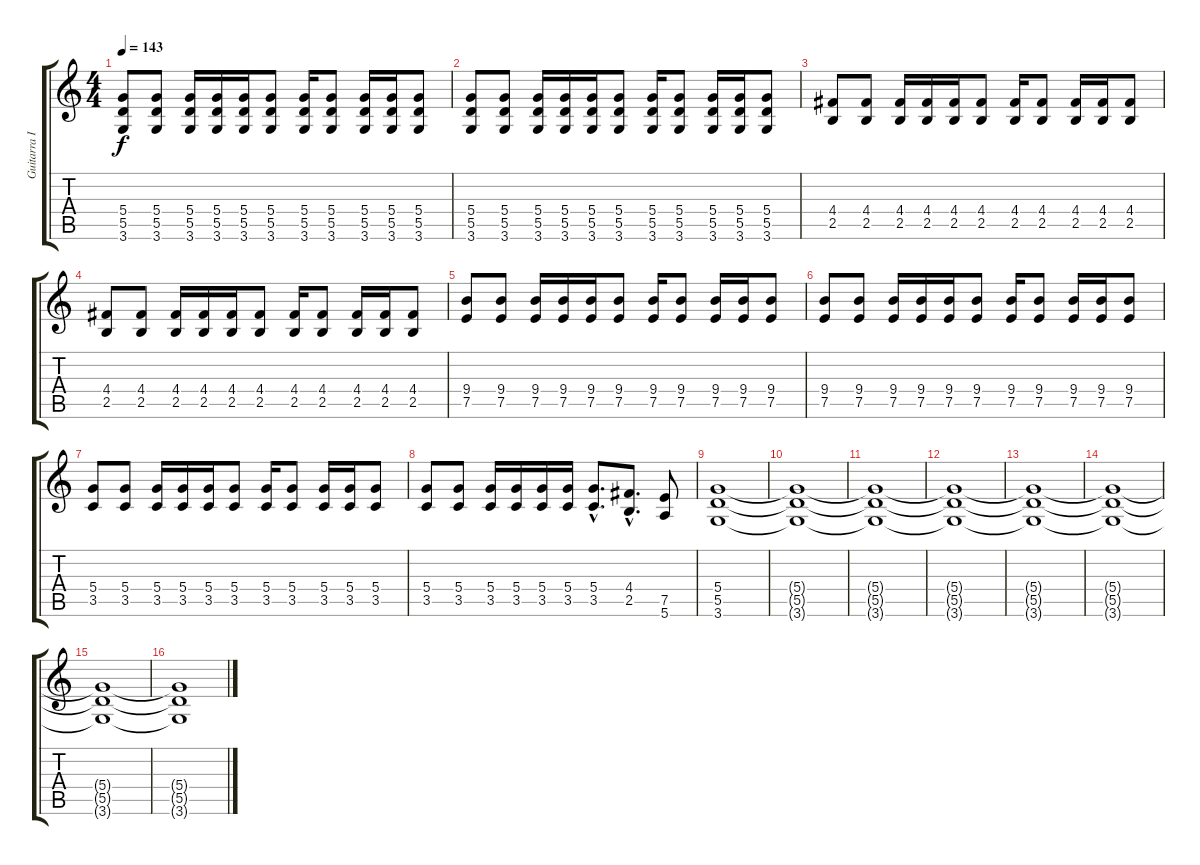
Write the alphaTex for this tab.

\track ("Guitarra II" "Guitarra I") {instrument overdrivenguitar}
\staff {score tabs}
\tuning (E4 B3 G3 D3 A2 E2) {hide}
\ts (4 4)
\tempo 143
\clef g2
\ks c
(5.4 5.5 3.6).8{dy f} (5.4 5.5 3.6).8 (5.4 5.5 3.6).16 (5.4 5.5 3.6).16 (5.4 5.5 3.6).16 (5.4 5.5 3.6).8 (5.4 5.5 3.6).16 (5.4 5.5 3.6).8 (5.4 5.5 3.6).16 (5.4 5.5 3.6).16 (5.4 5.5 3.6).8 |
(5.4 5.5 3.6).8 (5.4 5.5 3.6).8 (5.4 5.5 3.6).16 (5.4 5.5 3.6).16 (5.4 5.5 3.6).16 (5.4 5.5 3.6).8 (5.4 5.5 3.6).16 (5.4 5.5 3.6).8 (5.4 5.5 3.6).16 (5.4 5.5 3.6).16 (5.4 5.5 3.6).8 |
(4.4 2.5).8 (4.4 2.5).8 (4.4 2.5).16 (4.4 2.5).16 (4.4 2.5).16 (4.4 2.5).8 (4.4 2.5).16 (4.4 2.5).8 (4.4 2.5).16 (4.4 2.5).16 (4.4 2.5).8 |
(4.4 2.5).8 (4.4 2.5).8 (4.4 2.5).16 (4.4 2.5).16 (4.4 2.5).16 (4.4 2.5).8 (4.4 2.5).16 (4.4 2.5).8 (4.4 2.5).16 (4.4 2.5).16 (4.4 2.5).8 |
(9.4 7.5).8 (9.4 7.5).8 (9.4 7.5).16 (9.4 7.5).16 (9.4 7.5).16 (9.4 7.5).8 (9.4 7.5).16 (9.4 7.5).8 (9.4 7.5).16 (9.4 7.5).16 (9.4 7.5).8 |
(9.4 7.5).8 (9.4 7.5).8 (9.4 7.5).16 (9.4 7.5).16 (9.4 7.5).16 (9.4 7.5).8 (9.4 7.5).16 (9.4 7.5).8 (9.4 7.5).16 (9.4 7.5).16 (9.4 7.5).8 |
(5.4 3.5).8 (5.4 3.5).8 (5.4 3.5).16 (5.4 3.5).16 (5.4 3.5).16 (5.4 3.5).8 (5.4 3.5).16 (5.4 3.5).8 (5.4 3.5).16 (5.4 3.5).16 (5.4 3.5).8 |
(5.4 3.5).8 (5.4 3.5).8 (5.4 3.5).16 (5.4 3.5).16 (5.4 3.5).16 (5.4 3.5).16 (5.4{hac} 3.5{hac}).8{d} (4.4{hac} 2.5{hac}).8{d} (7.5 5.6).8 |
(5.4 5.5 3.6).1 |
(5.4{t} 5.5{t} 3.6{t}).1 |
(5.4{t} 5.5{t} 3.6{t}).1 |
(5.4{t} 5.5{t} 3.6{t}).1 |
(5.4{t} 5.5{t} 3.6{t}).1{volume 0} |
(5.4{t} 5.5{t} 3.6{t}).1 |
(5.4{t} 5.5{t} 3.6{t}).1 |
(5.4{t} 5.5{t} 3.6{t}).1
